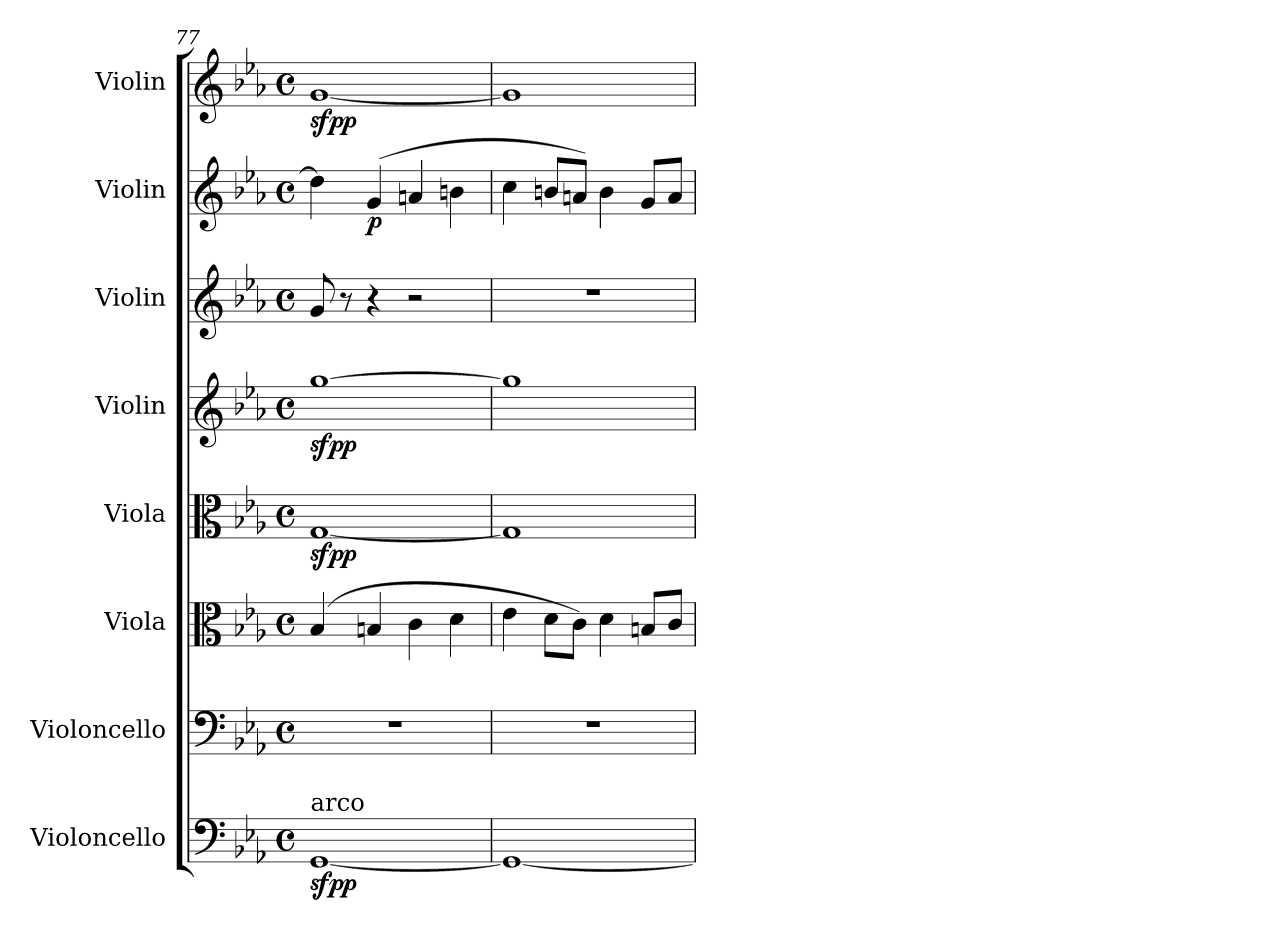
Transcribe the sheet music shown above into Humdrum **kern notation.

**kern	**dynam	**kern	**kern	**kern	**dynam	**kern	**dynam	**kern	**kern	**dynam	**kern	**dynam
*part8	*part8	*part7	*part6	*part5	*part5	*part4	*part4	*part3	*part2	*part2	*part1	*part1
*staff8	*staff8	*staff7	*staff6	*staff5	*staff5	*staff4	*staff4	*staff3	*staff2	*staff2	*staff1	*staff1
*I"Violoncello	*	*I"Violoncello	*I"Viola	*I"Viola	*	*I"Violin	*	*I"Violin	*I"Violin	*	*I"Violin	*
*I'Vc.	*	*I'Vc.	*I'Vla.	*I'Vla.	*	*I'Vln.	*	*I'Vln.	*I'Vln.	*	*I'Vln.	*
*clefF4	*	*clefF4	*clefC3	*clefC3	*	*clefG2	*	*clefG2	*clefG2	*	*clefG2	*
*k[b-e-a-]	*	*k[b-e-a-]	*k[b-e-a-]	*k[b-e-a-]	*	*k[b-e-a-]	*	*k[b-e-a-]	*k[b-e-a-]	*	*k[b-e-a-]	*
*M4/4	*	*M4/4	*M4/4	*M4/4	*	*M4/4	*	*M4/4	*M4/4	*	*M4/4	*
*met(c)	*	*met(c)	*met(c)	*met(c)	*	*met(c)	*	*met(c)	*met(c)	*	*met(c)	*
=77	=77	=77	=77	=77	=77	=77	=77	=77	=77	=77	=77	=77
!LO:TX:a:t=arco	!	!	!	!	!	!	!	!	!	!	!	!
!	!LO:DY:b	!	!	!	!LO:DY:b	!	!LO:DY:b	!	!	!	!	!LO:DY:b
[1GG	sfpp	1r	(>4B-/	[1G	sfpp	[1gg	sfpp	8g/	4dd\]	.	[1g	sfpp
.	.	.	.	.	.	.	.	8r	.	.	.	.
!	!	!	!	!	!	!	!	!	!	!LO:DY:b	!	!
.	.	.	4Bn/	.	.	.	.	4r	(>4g/	p	.	.
.	.	.	4c\	.	.	.	.	2r	4an/	.	.	.
.	.	.	4d\	.	.	.	.	.	4bn\	.	.	.
=78	=78	=78	=78	=78	=78	=78	=78	=78	=78	=78	=78	=78
1GG_	.	1r	4e-\	1G]	.	1gg]	.	1r	4cc\	.	1g]	.
.	.	.	8d\L	.	.	.	.	.	8bn/L	.	.	.
.	.	.	8c\J)	.	.	.	.	.	8an/J)	.	.	.
.	.	.	4d\	.	.	.	.	.	4b\	.	.	.
.	.	.	8Bn/L	.	.	.	.	.	8g/L	.	.	.
.	.	.	8c/J	.	.	.	.	.	8a/J	.	.	.
=	=	=	=	=	=	=	=	=	=	=	=	=
*-	*-	*-	*-	*-	*-	*-	*-	*-	*-	*-	*-	*-
